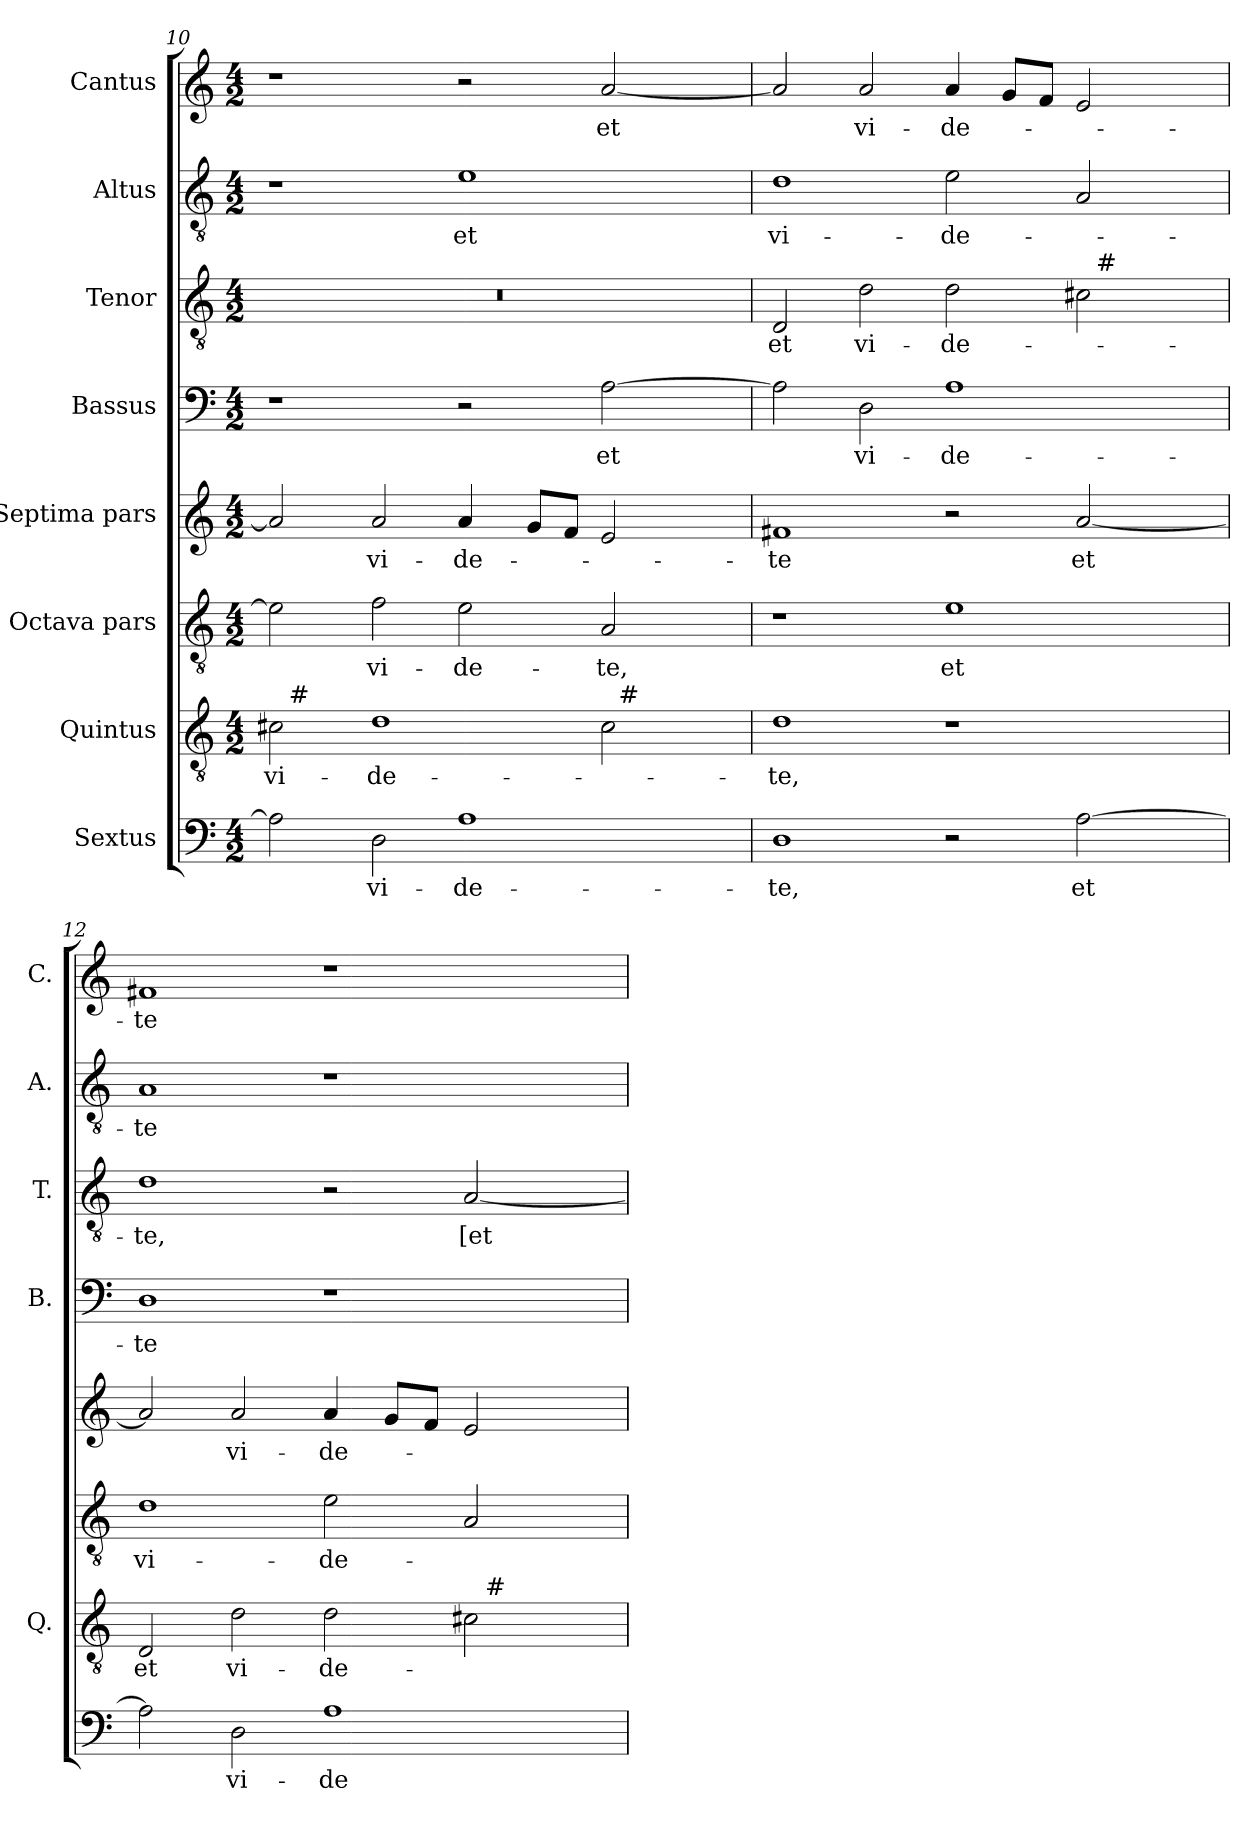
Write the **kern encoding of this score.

**kern	**text	**kern	**text	**kern	**text	**kern	**text	**kern	**text	**kern	**text	**kern	**text	**kern	**text
*part8	*part8	*part7	*part7	*part6	*part6	*part5	*part5	*part4	*part4	*part3	*part3	*part2	*part2	*part1	*part1
*staff8	*staff8	*staff7	*staff7	*staff6	*staff6	*staff5	*staff5	*staff4	*staff4	*staff3	*staff3	*staff2	*staff2	*staff1	*staff1
*I"Sextus	*	*I"Quintus	*	*I"Octava pars	*	*I"Septima pars	*	*I"Bassus	*	*I"Tenor	*	*I"Altus	*	*I"Cantus	*
*	*	*I'Q.	*	*	*	*	*	*I'B.	*	*I'T.	*	*I'A.	*	*I'C.	*
*clefF4	*	*clefGv2	*	*clefGv2	*	*clefG2	*	*clefF4	*	*clefGv2	*	*clefGv2	*	*clefG2	*
*	*	*ITrd7c12	*	*ITrd7c12	*	*	*	*	*	*ITrd7c12	*	*ITrd7c12	*	*	*
*k[]	*	*k[]	*	*k[]	*	*k[]	*	*k[]	*	*k[]	*	*k[]	*	*k[]	*
*C:	*	*C:	*	*C:	*	*C:	*	*C:	*	*C:	*	*C:	*	*C:	*
*M4/2	*	*M4/2	*	*M4/2	*	*M4/2	*	*M4/2	*	*M4/2	*	*M4/2	*	*M4/2	*
=10	=10	=10	=10	=10	=10	=10	=10	=10	=10	=10	=10	=10	=10	=10	=10
!	!	!	!LO:LY:b:color=#000000	!	!	!	!	!	!	!LO:N:vis=1	!	!	!	!	!
*	*	*^	*	*	*	*	*	*	*	*	*	*	*	*	*
2Ai\]	.	2C#i\	32ryy	vi-	2Ei\]	.	2ai/]	.	1r	.	0r	.	1r	.	1r	.
.	.	.	256ryy	.	.	.	.	.	.	.	.	.	.	.	.	.
!	!	!	!LO:TX:a:t=#	!	!	!	!	!	!	!	!	!	!	!	!	!
.	.	.	1ryy	.	.	.	.	.	.	.	.	.	.	.	.	.
!	!LO:LY:b:color=#000000	!	!	!	!	!	!	!	!	!	!	!	!	!	!	!
!	!	!	!	!LO:LY:b:color=#000000	!	!	!	!	!	!	!	!	!	!	!	!
!	!	!	!	!	!	!LO:LY:b:color=#000000	!	!	!	!	!	!	!	!	!	!
!	!	!	!	!	!	!	!	!LO:LY:b:color=#000000	!	!	!	!	!	!	!	!
2Di\	vi-	1Di	.	-de-	2Fi\	vi-	2ai/	vi-	.	.	.	.	.	.	.	.
!	!LO:LY:b:color=#000000	!	!	!	!	!	!	!	!	!	!	!	!	!	!	!
!	!	!	!	!	!	!LO:LY:b:color=#000000	!	!	!	!	!	!	!	!	!	!
!	!	!	!	!	!	!	!	!LO:LY:b:color=#000000	!	!	!	!	!	!	!	!
!	!	!	!	!	!	!	!	!	!	!	!	!	!	!LO:LY:b:color=#000000	!	!
1Ai	-de-	.	.	.	2Ei\	-de-	4ai/	-de-	2r	.	.	.	1Ei	et	2r	.
.	.	.	2ryy	.	.	.	.	.	.	.	.	.	.	.	.	.
.	.	.	.	.	.	.	8gi/L	.	.	.	.	.	.	.	.	.
.	.	.	.	.	.	.	8fi/J	.	.	.	.	.	.	.	.	.
!	!	!	!	!	!	!LO:LY:b:color=#000000	!	!	!	!	!	!	!	!	!	!
!	!	!	!	!	!	!	!	!	!	!LO:LY:b:color=#000000	!	!	!	!	!	!
!	!	!	!	!	!	!	!	!	!	!	!	!	!	!	!	!LO:LY:b:color=#000000
.	.	2C#i\	.	.	2AAi/	-te,	2ei/	.	[>2Ai\	et	.	.	.	.	[<2ai/	et
!	!	!	!LO:TX:a:t=#	!	!	!	!	!	!	!	!	!	!	!	!	!
.	.	.	4ryy	.	.	.	.	.	.	.	.	.	.	.	.	.
.	.	.	8ryy	.	.	.	.	.	.	.	.	.	.	.	.	.
.	.	.	16ryy	.	.	.	.	.	.	.	.	.	.	.	.	.
.	.	.	64..ryy	.	.	.	.	.	.	.	.	.	.	.	.	.
*	*	*v	*v	*	*	*	*	*	*	*	*	*	*	*	*	*
!!LO:LB:g=z
=11	=11	=11	=11	=11	=11	=11	=11	=11	=11	=11	=11	=11	=11	=11	=11
*	*	*^	*	*	*	*	*	*	*	*	*	*	*	*	*
!	!LO:LY:b:color=#000000	!	!	!	!	!	!	!	!	!	!	!	!	!	!	!
*	*	*v	*v	*	*	*	*	*	*	*	*	*	*	*	*	*
*	*	*^	*	*	*	*	*	*	*	*	*	*	*	*	*
!	!	!	!	!LO:LY:b:color=#000000	!	!	!	!	!	!	!	!	!	!	!	!
*	*	*v	*v	*	*	*	*	*	*	*	*	*	*	*	*	*
*	*	*^	*	*	*	*	*	*	*	*	*	*	*	*	*
!	!	!	!	!	!	!	!	!LO:LY:b:color=#000000	!	!	!	!	!	!	!	!
*	*	*v	*v	*	*	*	*	*	*	*	*	*	*	*	*	*
*	*	*^	*	*	*	*	*	*	*	*	*	*	*	*	*
!	!	!	!	!	!	!	!	!	!	!	!	!LO:LY:b:color=#000000	!	!	!	!
*	*	*v	*v	*	*	*	*	*	*	*	*	*	*	*	*	*
*	*	*^	*	*	*	*	*	*	*	*	*	*	*	*	*
!	!	!	!	!	!	!	!	!	!	!	!	!	!	!LO:LY:b:color=#000000	!	!
*	*	*v	*v	*	*	*	*	*	*	*	*^	*	*	*	*	*
1Di	-te,	1Di	-te,	1r	.	1f#Xi	-te	2Ai\]	.	2DDi/	1ryy	et	1Di	vi-	2ai/]	.
!	!	!	!	!	!	!	!	!	!LO:LY:b:color=#000000	!	!	!	!	!	!	!
!	!	!	!	!	!	!	!	!	!	!	!	!LO:LY:b:color=#000000	!	!	!	!
!	!	!	!	!	!	!	!	!	!	!	!	!	!	!	!	!LO:LY:b:color=#000000
.	.	.	.	.	.	.	.	2Di\	vi-	2Di\	.	vi-	.	.	2ai/	vi-
!	!	!	!	!	!LO:LY:b:color=#000000	!	!	!	!	!	!	!	!	!	!	!
!	!	!	!	!	!	!	!	!	!LO:LY:b:color=#000000	!	!	!	!	!	!	!
!	!	!	!	!	!	!	!	!	!	!	!	!LO:LY:b:color=#000000	!	!	!	!
!	!	!	!	!	!	!	!	!	!	!	!	!	!	!LO:LY:b:color=#000000	!	!
!	!	!	!	!	!	!	!	!	!	!	!	!	!	!	!	!LO:LY:b:color=#000000
2r	.	1r	.	1Ei	et	2r	.	1Ai	-de-	2Di\	2ryy	-de-	2Ei\	-de-	4ai/	-de-
.	.	.	.	.	.	.	.	.	.	.	.	.	.	.	8gi/L	.
.	.	.	.	.	.	.	.	.	.	.	.	.	.	.	8fi/J	.
!	!LO:LY:b:color=#000000	!	!	!	!	!	!	!	!	!	!	!	!	!	!	!
!	!	!	!	!	!	!	!LO:LY:b:color=#000000	!	!	!	!	!	!	!	!	!
[>2Ai\	et	.	.	.	.	[<2ai/	et	.	.	2C#i\	32ryy	.	2AAi/	.	2ei/	.
.	.	.	.	.	.	.	.	.	.	.	256ryy	.	.	.	.	.
!	!	!	!	!	!	!	!	!	!	!	!LO:TX:a:t=#	!	!	!	!	!
.	.	.	.	.	.	.	.	.	.	.	4ryy	.	.	.	.	.
.	.	.	.	.	.	.	.	.	.	.	8ryy	.	.	.	.	.
.	.	.	.	.	.	.	.	.	.	.	16ryy	.	.	.	.	.
.	.	.	.	.	.	.	.	.	.	.	64..ryy	.	.	.	.	.
*	*	*	*	*	*	*	*	*	*	*v	*v	*	*	*	*	*
=12	=12	=12	=12	=12	=12	=12	=12	=12	=12	=12	=12	=12	=12	=12	=12
*	*	*	*	*	*	*	*	*	*	*^	*	*	*	*	*
!	!	!	!LO:LY:b:color=#000000	!	!	!	!	!	!	!	!	!	!	!	!	!
*	*	*	*	*	*	*	*	*	*	*v	*v	*	*	*	*	*
*	*	*	*	*	*	*	*	*	*	*^	*	*	*	*	*
!	!	!	!	!	!LO:LY:b:color=#000000	!	!	!	!	!	!	!	!	!	!	!
*	*	*	*	*	*	*	*	*	*	*v	*v	*	*	*	*	*
*	*	*	*	*	*	*	*	*	*	*^	*	*	*	*	*
!	!	!	!	!	!	!	!	!	!LO:LY:b:color=#000000	!	!	!	!	!	!	!
*	*	*	*	*	*	*	*	*	*	*v	*v	*	*	*	*	*
*	*	*	*	*	*	*	*	*	*	*^	*	*	*	*	*
!	!	!	!	!	!	!	!	!	!	!	!	!LO:LY:b:color=#000000	!	!	!	!
*	*	*	*	*	*	*	*	*	*	*v	*v	*	*	*	*	*
*	*	*	*	*	*	*	*	*	*	*^	*	*	*	*	*
!	!	!	!	!	!	!	!	!	!	!	!	!	!	!LO:LY:b:color=#000000	!	!
*	*	*	*	*	*	*	*	*	*	*v	*v	*	*	*	*	*
*	*	*	*	*	*	*	*	*	*	*^	*	*	*	*	*
!	!	!	!	!	!	!	!	!	!	!	!	!	!	!	!	!LO:LY:b:color=#000000
*	*	*^	*	*	*	*	*	*	*	*v	*v	*	*	*	*	*
2Ai\]	.	2DDi/	1ryy	et	1Di	vi-	2ai/]	.	1Di	-te	1Di	-te,	1AAi	-te	1f#Xi	-te
!	!LO:LY:b:color=#000000	!	!	!	!	!	!	!	!	!	!	!	!	!	!	!
!	!	!	!	!LO:LY:b:color=#000000	!	!	!	!	!	!	!	!	!	!	!	!
!	!	!	!	!	!	!	!	!LO:LY:b:color=#000000	!	!	!	!	!	!	!	!
2Di\	vi-	2Di\	.	vi-	.	.	2ai/	vi-	.	.	.	.	.	.	.	.
!	!LO:LY:b:color=#000000	!	!	!	!	!	!	!	!	!	!	!	!	!	!	!
!	!	!	!	!LO:LY:b:color=#000000	!	!	!	!	!	!	!	!	!	!	!	!
!	!	!	!	!	!	!LO:LY:b:color=#000000	!	!	!	!	!	!	!	!	!	!
!	!	!	!	!	!	!	!	!LO:LY:b:color=#000000	!	!	!	!	!	!	!	!
1Ai	-de-	2Di\	2ryy	-de-	2Ei\	-de-	4ai/	-de-	1r	.	2r	.	1r	.	1r	.
.	.	.	.	.	.	.	8gi/L	.	.	.	.	.	.	.	.	.
.	.	.	.	.	.	.	8fi/J	.	.	.	.	.	.	.	.	.
!	!	!	!	!	!	!	!	!	!	!	!	!LO:LY:b:color=#000000	!	!	!	!
.	.	2C#i\	32ryy	.	2AAi/	.	2ei/	.	.	.	[<2AAi/	[et	.	.	.	.
.	.	.	256ryy	.	.	.	.	.	.	.	.	.	.	.	.	.
!	!	!	!LO:TX:a:t=#	!	!	!	!	!	!	!	!	!	!	!	!	!
.	.	.	4ryy	.	.	.	.	.	.	.	.	.	.	.	.	.
.	.	.	8ryy	.	.	.	.	.	.	.	.	.	.	.	.	.
.	.	.	16ryy	.	.	.	.	.	.	.	.	.	.	.	.	.
.	.	.	64..ryy	.	.	.	.	.	.	.	.	.	.	.	.	.
*	*	*v	*v	*	*	*	*	*	*	*	*	*	*	*	*	*
=	=	=	=	=	=	=	=	=	=	=	=	=	=	=	=
*-	*-	*-	*-	*-	*-	*-	*-	*-	*-	*-	*-	*-	*-	*-	*-
